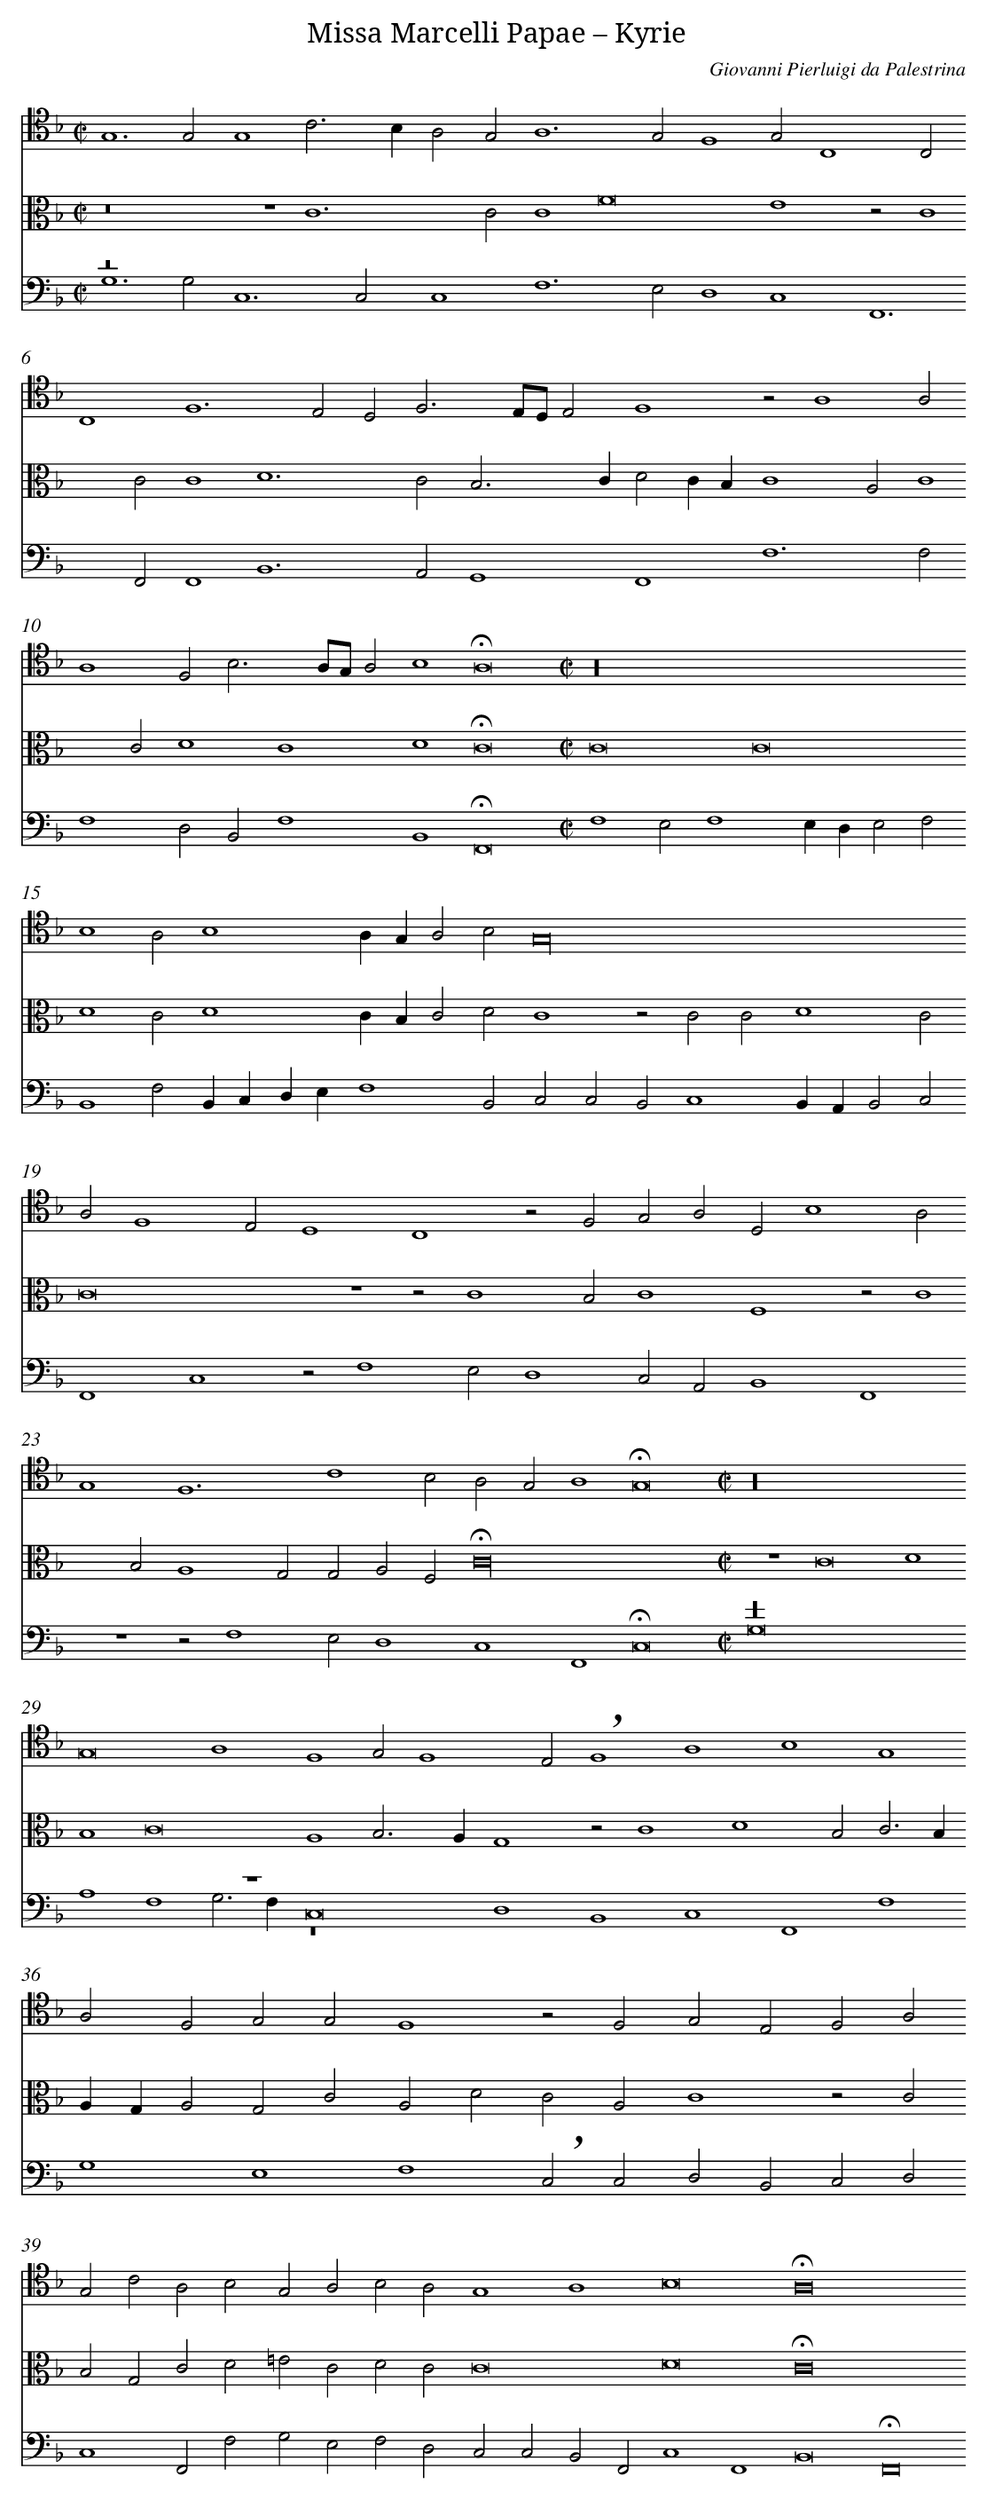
X:1
T: Missa Marcelli Papae – Kyrie
C: Giovanni Pierluigi da Palestrina
L: 1/4
M: C|
V: 1 clef=tenor
V: 2 clef=alto
V: 3 clef=bass
K: F
[V:1] G,6G,2 [|]
[V:2] z8 [|]
[V:3] z8 & G,6G,2 [|]
[V:1] G,4C3B, [|]
[V:2] z4C6 [|]
[V:3] C,6C,2 [|]
[V:1] A,2G,2A,6 [|]
[V:2] C2C4 [|]
[V:3] C,4F,6 [|]
[V:1] G,2F,4 [|]
[V:2] F8 [|]
[V:3] E,2D,4 [|]
[V:1] G,2C,4C,2 [|]
[V:2] E4z2C4 [|]
[V:3] C,4F,,6 [|]
[V:1] C,4F,6 [|]
[V:2] C2C4 [|]
[V:3] F,,2F,,4 [|]
[V:1] E,2D,2F,3 [|]
[V:2] D6C2 [|]
[V:3] B,,6A,,2 [|]
[V:1] E,/D,/E,2F,4 [|]
[V:2] B,2>C2D2CB, [|]
[V:3] G,,4F,,4 [|]
[V:1] z2A,4A,2 [|]
[V:2] C4A,2C4 [|]
[V:3] F,6F,2 [|]
[V:1] A,4F,2B,3 [|]
[V:2] C2D4 [|]
[V:3] F,4D,2B,,2 [|]
[V:1] A,/G,/A,2B,4 [|]
[V:2] C4D4 [|]
[V:3] F,4B,,4 [|]
[V:1] !fermata!A,8 [|]
[V:2] !fermata!C8 [|]
[V:3] !fermata!F,,8 [|]
[V:1] [M:C|]z16 [|]
[V:2] [M:C|]C8 [|]
[V:3] [M:C|]F,4E,2F,4 [|]
[V:1]  [|]
[V:2] C8 [|]
[V:3] E,D,E,2F,2 [|]
[V:1] B,4A,2B,4 [|]
[V:2] D4C2D4 [|]
[V:3] B,,4F,2B,,C, [|]
[V:1] A,G,A,2B,2 [|]
[V:2] CB,C2D2 [|]
[V:3] D,E,F,4B,,2 [|]
[V:1] G,16 [|]
[V:2] C4z2C2 [|]
[V:3] C,2C,2B,,2C,4 [|]
[V:1]  [|]
[V:2] C2D4C2 [|]
[V:3] B,,A,,B,,2C,2 [|]
[V:1] A,2F,4E,2 [|]
[V:2] C8 [|]
[V:3] F,,4C,4 [|]
[V:1] D,4C,4 [|]
[V:2] z4z2C4 [|]
[V:3] z2F,4E,2 [|]
[V:1] z2F,2G,2A,2 [|]
[V:2] B,2C4 [|]
[V:3] D,4C,2A,,2 [|]
[V:1] D,2B,4A,2 [|]
[V:2] F,4z2C4 [|]
[V:3] B,,4F,,4 [|]
[V:1] G,4F,6 [|]
[V:2] B,2A,4 [|]
[V:3] z4z2F,4 [|]
[V:1] C4B,2 [|]
[V:2] G,2G,2A,2F,2 [|]
[V:3] E,2D,4 [|]
[V:1] A,2G,2A,4 [|]
[V:2] !fermata!C16 [|]
[V:3] C,4F,,4 [|]
[V:1] !fermata!G,8 [|]
[V:2]  [|]
[V:3] !fermata!C,8 [|]
[V:1] [M:C|]z16 [|]
[V:2] [M:C|]z4C8 [|]
[V:3] [M:C|]z16 & G,8 [|]
[V:1]  [|]
[V:2] D4 [|]
[V:3]  & A,4F,4 [|]
[V:1] G,8 [|]
[V:2] B,4C8 [|]
[V:3] z4C,8 & G,2>F,2z8 [|]
[V:1] A,4F,4 [|]
[V:2] A,4 [|]
[V:3] D,4 [|]
[V:1] G,2F,4E,2 [|]
[V:2] B,2>A,2G,4 [|]
[V:3] B,,4C,4 [|]
[V:1] !breath!F,4A,4 [|]
[V:2] z2C4D4 [|]
[V:3] F,,4F,4 [|]
[V:1] B,4G,4 [|]
[V:2] B,2C3B, [|]
[V:3] G,4E,4 [|]
[V:1] A,2F,2G,2G,2 [|]
[V:2] A,G,A,2G,2C2 [|]
[V:3] F,4!breath!C,2C,2 [|]
[V:1] F,4z2F,2 [|]
[V:2] A,2D2C2A,2 [|]
[V:3] D,2B,,2C,2D,2 [|]
[V:1] G,2E,2F,2A,2 [|]
[V:2] C4z2C2 [|]
[V:3] C,4F,,2F,2 [|]
[V:1] G,2C2A,2B,2 [|]
[V:2] B,2G,2C2D2 [|]
[V:3] G,2E,2F,2D,2 [|]
[V:1] G,2A,2B,2A,2 [|]
[V:2] =E2C2D2C2 [|]
[V:3] C,2C,2B,,2F,,2 [|]
[V:1] G,4A,4 [|]
[V:2] C8 [|]
[V:3] C,4F,,4 [|]
[V:1] B,8 [|]
[V:2] D8 [|]
[V:3] B,,8 [|]
[V:1] !fermata!A,8 [|]
[V:2] !fermata!C8 [|]
[V:3] !fermata!F,,8 [|]
